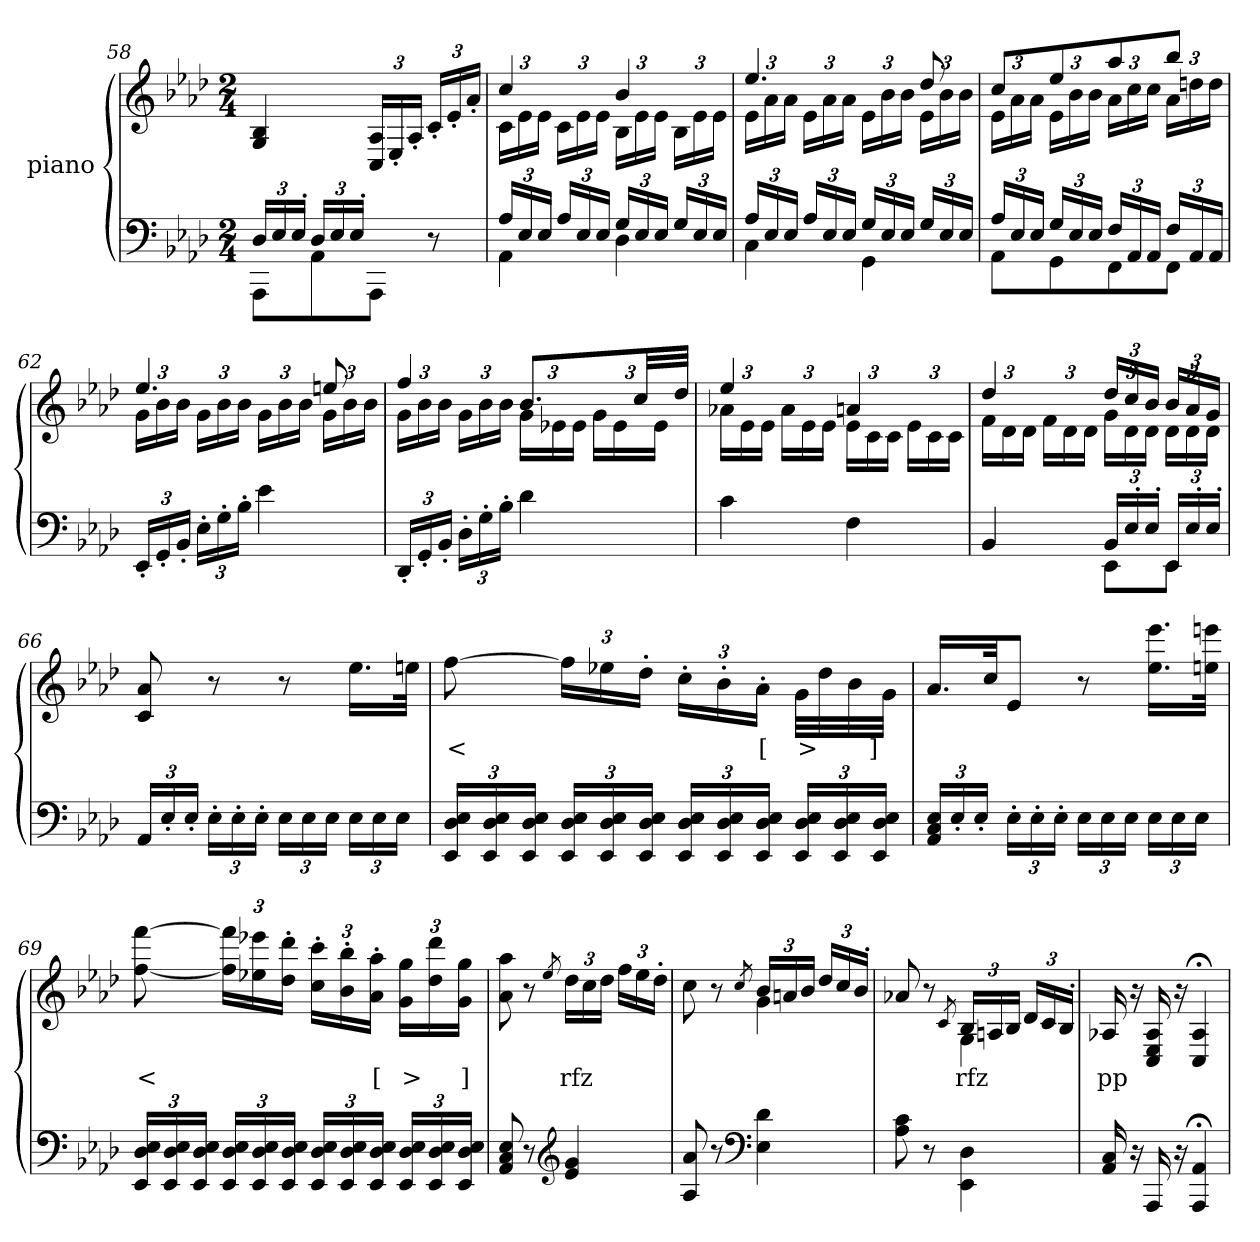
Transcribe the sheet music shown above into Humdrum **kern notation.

**kern	**kern	**text
*part2	*part1	*part1
*staff2	*staff1	*staff1
*	*I"piano	*
*clefF4	*clefG2	*
*k[b-e-a-d-]	*k[b-e-a-d-]	*
*A-:	*A-:	*
*M2/4	*M2/4	*
=58	=58	=58
*^	*	*
24D-LL	8AAA-L	4G 4B-	.
24E-	.	.	.
24E-'>JJ	.	.	.
24D-LL	8AA-	.	.
24E-	.	.	.
24E-'>JJ	.	.	.
4ryy	8AAA-J	24A- 24CLL	.
.	.	24E-'>	.
.	.	24A-'>JJ	.
.	8r	24c'>LL	.
.	.	24e-'>	.
.	.	24a-'>JJ	.
=59	=59	=59	=59
*	*	*^	*
24A-LL	4AA-	4cc	24cLL	.
24E-	.	.	24e-	.
24E-JJ	.	.	24e-JJ	.
24A-LL	.	.	24cLL	.
24E-	.	.	24e-	.
24E-JJ	.	.	24e-JJ	.
24GLL	4D-	4b-	24B-LL	.
24E-	.	.	24e-	.
24E-JJ	.	.	24e-JJ	.
24GLL	.	.	24B-LL	.
24E-	.	.	24e-	.
24E-JJ	.	.	24e-JJ	.
=60	=60	=60	=60	=60
24A-LL	4C	4.ee-	24e-LL	.
24E-	.	.	24a-	.
24E-JJ	.	.	24a-JJ	.
24A-LL	.	.	24e-LL	.
24E-	.	.	24a-	.
24E-JJ	.	.	24a-JJ	.
24GLL	4GG	.	24e-LL	.
24E-	.	.	24b-	.
24E-JJ	.	.	24b-JJ	.
24GLL	.	8dd-	24e-LL	.
24E-	.	.	24b-	.
24E-JJ	.	.	24b-JJ	.
=61	=61	=61	=61	=61
24A-LL	8AA-L	8ccL	24e-LL	.
24E-	.	.	24a-	.
24E-JJ	.	.	24a-JJ	.
24GLL	8GG	8ee-	24e-LL	.
24E-	.	.	24b-	.
24E-JJ	.	.	24b-JJ	.
24FLL	8FF	8aa-	24a-LL	.
24AA-	.	.	24cc	.
24AA-JJ	.	.	24ccJJ	.
24FLL	8FFJ	8bb-J	24a-LL	.
24AA-	.	.	24ddn	.
24AA-JJ	.	.	24ddJJ	.
*v	*v	*	*	*
=62	=62	=62	=62
24EE-'>LL	4.ee-	24gLL	.
24GG'>	.	24b-	.
24BB-'>JJ	.	24b-JJ	.
24E-'>LL	.	24gLL	.
24G'>	.	24b-	.
24B-'>JJ	.	24b-JJ	.
4e-	.	24gLL	.
.	.	24b-	.
.	.	24b-JJ	.
.	8een	24gLL	.
.	.	24b-	.
.	.	24b-JJ	.
=63	=63	=63	=63
24DD-'>LL	4ff	24gLL	.
24GG'>	.	24b-	.
24BB-'>JJ	.	24b-JJ	.
24D-'>LL	.	24gLL	.
24G'>	.	24b-	.
24B-'>JJ	.	24b-JJ	.
4d-	8.b-L	24gLL	.
.	.	24e-X	.
.	.	24e-JJ	.
.	.	24gLL	.
.	.	24e-	.
.	32ccLL	.	.
.	.	24e-JJ	.
.	32dd-JJJ	.	.
=64	=64	=64	=64
4c	4ee-	24a-XLL	.
.	.	24e-	.
.	.	24e-JJ	.
.	.	24a-LL	.
.	.	24e-	.
.	.	24e-JJ	.
4F	4an	24e-LL	.
.	.	24c	.
.	.	24cJJ	.
.	.	24e-LL	.
.	.	24c	.
.	.	24cJJ	.
=65	=65	=65	=65
*^	*	*	*
4BB-	4ryy	4dd-	24fLL	.
.	.	.	24d-	.
.	.	.	24d-JJ	.
.	.	.	24fLL	.
.	.	.	24d-	.
.	.	.	24d-JJ	.
24BB-LL	8EE-L	24dd-LL	24gLL	.
24E-'>	.	24cc	24d-	.
24E-'>JJ	.	24b-JJ	24d-JJ	.
24EE-LL	8EE-J	24b-LL	24d-LL	.
24E-'>	.	24a-	24d-	.
24E-'>JJ	.	24gJJ	24d-JJ	.
*v	*v	*	*	*
*	*v	*v	*
=66	=66	=66
24AA-LL	8c 8a-	.
24E-'>	.	.
24E-'>JJ	.	.
24E-'>LL	8r	.
24E-'>	.	.
24E-'>JJ	.	.
24E-LL	8r	.
24E-	.	.
24E-JJ	.	.
24E-LL	16.ee-LL	.
24E-	.	.
24E-JJ	.	.
.	32eenJJk	.
=67	=67	=67
24EE- 24D- 24E-LL	[8ff	<
24EE- 24D- 24E-	.	.
24EE- 24D- 24E-JJ	.	.
24EE- 24D- 24E-LL	24ffLL]	.
24EE- 24D- 24E-	24ee-X	.
24EE- 24D- 24E-JJ	24dd-'>JJ	.
24EE- 24D- 24E-LL	24cc'>LL	.
24EE- 24D- 24E-	24b-'>	.
24EE- 24D- 24E-JJ	24a-'>JJ	[
24EE- 24D- 24E-LL	32gLLL	>
.	32dd-	.
24EE- 24D- 24E-	.	.
.	32b-	.
24EE- 24D- 24E-JJ	.	.
.	32gJJJ	]
=68	=68	=68
24AA- 24C 24E-LL	16.a-LL	.
24E-'>	.	.
24E-'>JJ	.	.
.	32ccJk	.
24E-'>LL	8e-J	.
24E-'>	.	.
24E-'>JJ	.	.
24E-LL	8r	.
24E-	.	.
24E-JJ	.	.
24E-LL	16.ee- 16.eee-LL	.
24E-	.	.
24E-JJ	.	.
.	32een 32eeenJJk	.
=69	=69	=69
24EE- 24D- 24E-LL	[8ff [8fff	<
24EE- 24D- 24E-	.	.
24EE- 24D- 24E-JJ	.	.
24EE- 24D- 24E-LL	24ff] 24fff]LL	.
24EE- 24D- 24E-	24ee-X 24eee-X	.
24EE- 24D- 24E-JJ	24dd-'> 24ddd-'>JJ	.
24EE- 24D- 24E-LL	24cc'> 24ccc'>LL	.
24EE- 24D- 24E-	24b-'> 24bb-'>	.
24EE- 24D- 24E-JJ	24a-'> 24aa-'>JJ	[
24EE- 24D- 24E-LL	24g 24ggLL	>
24EE- 24D- 24E-	24dd- 24ddd-	.
24EE- 24D- 24E-JJ	24g 24ggJJ	]
=70	=70	=70
8AA- 8C 8E-	8a- 8aa-	.
8r	8r	.
*clefG2	*	*
.	8qee-/	.
4e- 4g	24dd-LL	rfz
.	24cc	.
.	24dd-JJ	.
.	24ffLL	.
.	24ee-	.
.	24dd-'>JJ	.
=71	=71	=71
*	*^	*
8A- 8a-	4ryy	8cc	.
8r	.	8r	.
*clefF4	*	*	*
.	8qcc/	.	.
4E- 4d-	24b-LL	4g	.
.	24an	.	.
.	24b-JJ	.	.
.	24dd-LL	.	.
.	24cc	.	.
.	24b-'>JJ	.	.
=72	=72	=72	=72
8A- 8c	8a-X	4ryy	.
8r	8r	.	.
.	8qc/	.	.
4EE-\ 4D-\	24B-LL	4G	rfz
.	24An	.	.
.	24B-JJ	.	.
.	24d-LL	.	.
.	24c	.	.
.	24B-'>JJ	.	.
*	*v	*v	*
=73	=73	=73
16AA- 16C	16A-X	pp
16r	16r	.
16AAA-	16C 16E- 16A-	.
16r	16r	.
4AAA-;< 4AA-;<	4C;< 4A-;<	.
=	=	=
*-	*-	*-
